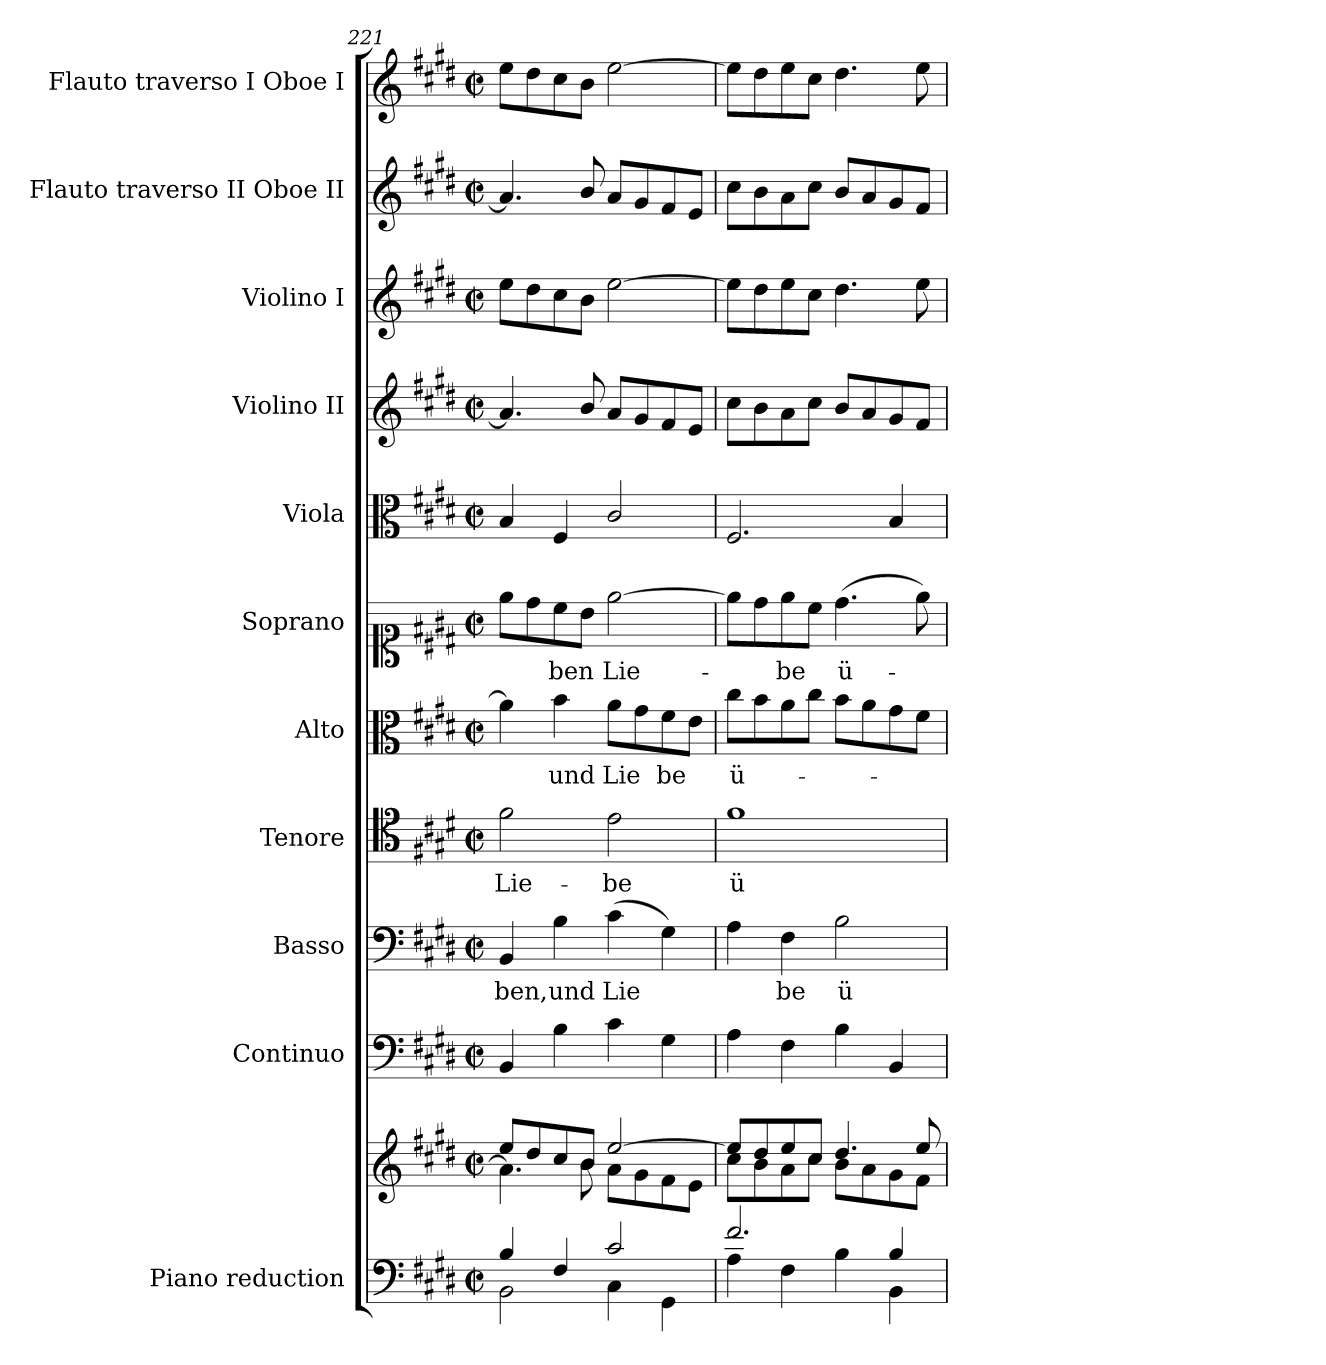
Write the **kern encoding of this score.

**kern	**kern	**kern	**kern	**text	**kern	**text	**kern	**text	**kern	**text	**kern	**kern	**kern	**kern	**kern
*part11	*part11	*part10	*part9	*part9	*part8	*part8	*part7	*part7	*part6	*part6	*part5	*part4	*part3	*part2	*part1
*staff12	*staff11	*staff10	*staff9	*staff9	*staff8	*staff8	*staff7	*staff7	*staff6	*staff6	*staff5	*staff4	*staff3	*staff2	*staff1
*I"Piano reduction	*	*I"Continuo	*I"Basso	*	*I"Tenore	*	*I"Alto	*	*I"Soprano	*	*I"Viola	*I"Violino II	*I"Violino I	*I"Flauto traverso II Oboe II	*I"Flauto traverso I Oboe I
*I'Pno	*	*	*	*	*	*	*	*	*	*	*	*	*	*I'Ob	*I'Ob
*clefF4	*clefG2	*clefF4	*clefF4	*	*clefC4	*	*clefC3	*	*clefC1	*	*clefC3	*clefG2	*clefG2	*clefG2	*clefG2
*k[f#c#g#d#]	*k[f#c#g#d#]	*k[f#c#g#d#]	*k[f#c#g#d#]	*	*k[f#c#g#d#]	*	*k[f#c#g#d#]	*	*k[f#c#g#d#]	*	*k[f#c#g#d#]	*k[f#c#g#d#]	*k[f#c#g#d#]	*k[f#c#g#d#]	*k[f#c#g#d#]
*M2/2	*M2/2	*M2/2	*M2/2	*	*M2/2	*	*M2/2	*	*M2/2	*	*M2/2	*M2/2	*M2/2	*M2/2	*M2/2
*met(c|)	*met(c|)	*met(c|)	*met(c|)	*	*met(c|)	*	*met(c|)	*	*met(c|)	*	*met(c|)	*met(c|)	*met(c|)	*met(c|)	*met(c|)
=221	=221	=221	=221	=221	=221	=221	=221	=221	=221	=221	=221	=221	=221	=221	=221
*^	*^	*	*	*	*	*	*	*	*	*	*	*	*	*	*
!	!	!	!	!	!	!LO:LY:b	!	!LO:LY:b	!	!	!	!	!	!	!	!	!
4B/	2BB\	8ee/L	4.a\]	4BB/	4BB/	ben,	2f#\	Lie-	4a\]	.	8ee\L	.	4B/	4.a/]	8ee\L	4.a/]	8ee\L
.	.	8dd#/	.	.	.	.	.	.	.	.	8dd#\	.	.	.	8dd#\	.	8dd#\
!	!	!	!	!	!	!LO:LY:b	!	!	!	!LO:LY:b	!	!LO:LY:b	!	!	!	!	!
4F#/	.	8cc#/	.	4B\	4B\	und	.	.	4b\	und	8cc#\	ben	4F#/	.	8cc#\	.	8cc#\
.	.	8b/J	8b\	.	.	.	.	.	.	.	8b\J	.	.	8b/	8b\J	8b/	8b\J
!	!	!	!	!	!	!LO:LY:b	!	!LO:LY:b	!	!LO:LY:b	!	!LO:LY:b	!	!	!	!	!
2c#/	4C#\	[2ee/	8a\L	4c#\	(>4c#\	Lie	2e\	be	8a\L	Lie	[2ee\	Lie-	2c#/	8a/L	[2ee\	8a/L	[2ee\
.	.	.	8g#\	.	.	.	.	.	8g#\	.	.	.	.	8g#/	.	8g#/	.
!	!	!	!	!	!	!	!	!	!	!LO:LY:b	!	!	!	!	!	!	!
.	4GG#\	.	8f#\	4G#\	4G#\)	.	.	.	8f#\	be	.	.	.	8f#/	.	8f#/	.
.	.	.	8e\J	.	.	.	.	.	8e\J	.	.	.	.	8e/J	.	8e/J	.
!!LO:LB:g=z
=222	=222	=222	=222	=222	=222	=222	=222	=222	=222	=222	=222	=222	=222	=222	=222	=222	=222
!	!	!	!	!	!	!	!	!LO:LY:b	!	!LO:LY:b	!	!	!	!	!	!	!
2.f#/	4A\	8ee/L]	8cc#\L	4A\	4A\	.	1f#	ü--	8cc#\L	ü-	8ee\L]	.	2.F#/	8cc#\L	8ee\L]	8cc#\L	8ee\L]
.	.	8dd#/	8b\	.	.	.	.	.	8b\	.	8dd#\	.	.	8b\	8dd#\	8b\	8dd#\
!	!	!	!	!	!	!LO:LY:b	!	!	!	!	!	!LO:LY:b	!	!	!	!	!
.	4F#\	8ee/	8a\	4F#\	4F#\	be	.	.	8a\	.	8ee\	be	.	8a\	8ee\	8a\	8ee\
.	.	8cc#/J	8cc#\J	.	.	.	.	.	8cc#\J	.	8cc#\J	.	.	8cc#\J	8cc#\J	8cc#\J	8cc#\J
!	!	!	!	!	!	!LO:LY:b	!	!	!	!	!	!LO:LY:b	!	!	!	!	!
.	4B\	4.dd#/	8b\L	4B\	2B\	ü-	.	.	8b\L	.	(>4.dd#\	ü-	.	8b/L	4.dd#\	8b/L	4.dd#\
.	.	.	8a\	.	.	.	.	.	8a\	.	.	.	.	8a/	.	8a/	.
4B/	4BB\	.	8g#\	4BB/	.	.	.	.	8g#\	.	.	.	4B/	8g#/	.	8g#/	.
.	.	8ee/	8f#\J	.	.	.	.	.	8f#\J	.	8ee\)	.	.	8f#/J	8ee\	8f#/J	8ee\
*v	*v	*	*	*	*	*	*	*	*	*	*	*	*	*	*	*	*
*	*v	*v	*	*	*	*	*	*	*	*	*	*	*	*	*	*
=	=	=	=	=	=	=	=	=	=	=	=	=	=	=	=
*-	*-	*-	*-	*-	*-	*-	*-	*-	*-	*-	*-	*-	*-	*-	*-
